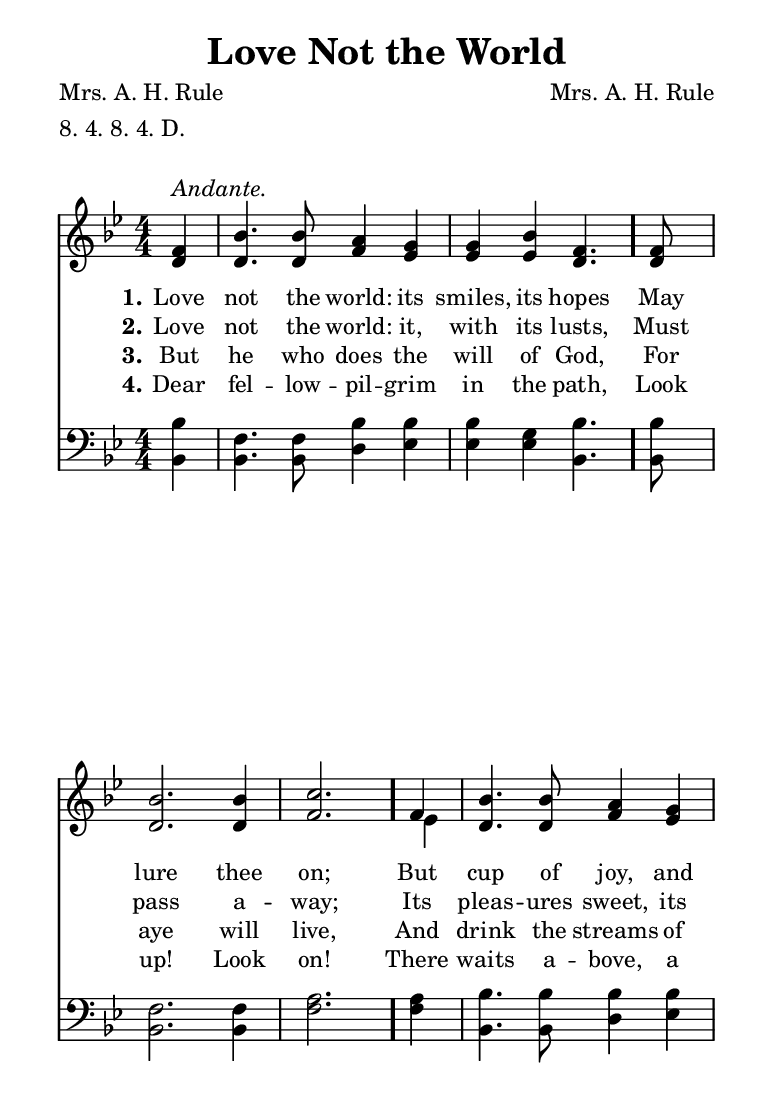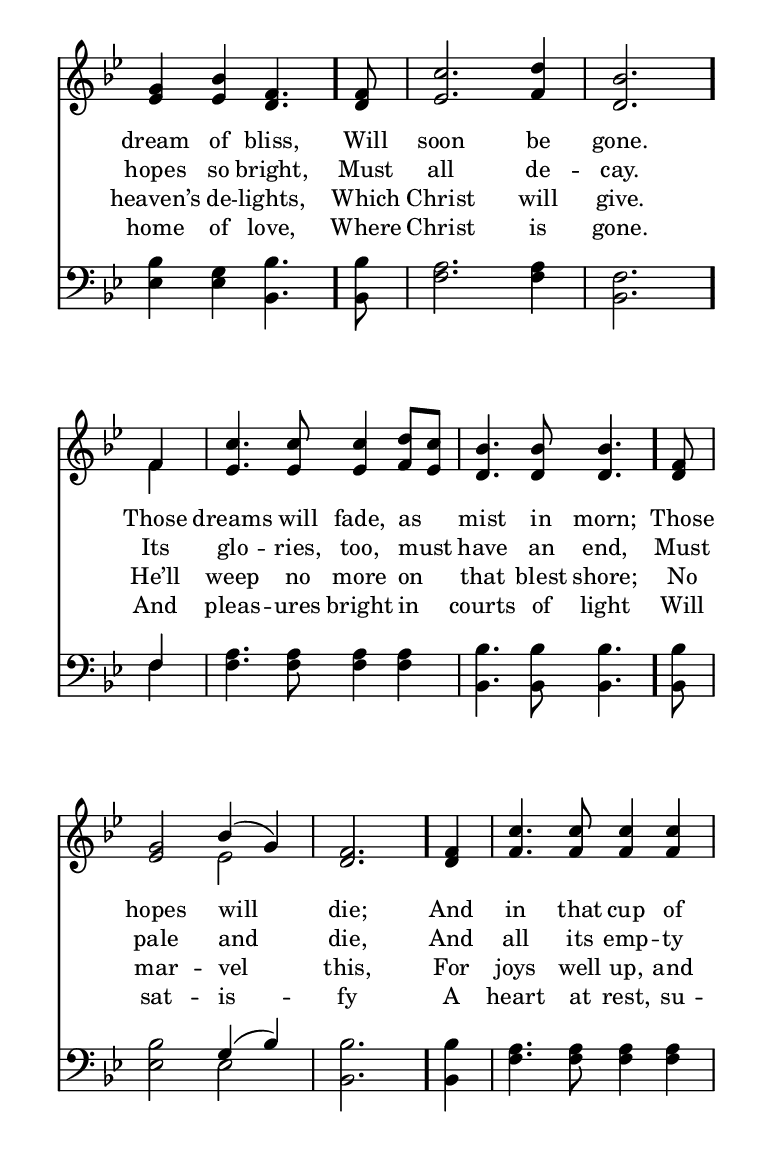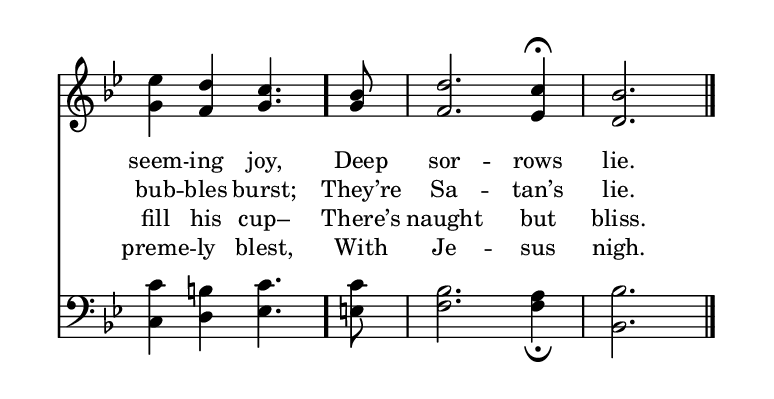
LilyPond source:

\include "common/global.ily"
\paper {
  \include "common/paper.ily"
  system-count = #(cond (is-eogsized 4) (#t #f))
}

\header{
  hymnnumber = "238"
  title = "Love Not the World"
  tunename = ""
  meter = "8. 4. 8. 4. D."
  poet = "Mrs. A. H. Rule"
  composer = "Mrs. A. H. Rule"
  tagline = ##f
}

ta = { \tempo 4=90 }
tb = { \tempo 4=45 }

global = {
  \include "common/overrides.ily"
  \override Staff.TimeSignature.style = #'numbered
  \time 4/4
  \override Score.MetronomeMark.transparent = ##t % hide all fermata changes too
  \ta
  \key bes \major
  \partial 4
  \autoBeamOff
}

patternA = { \ta c4 | c4. c8 c4 c4 | c4 c4 c4. }
patternB = { \ta c8 | c2. c4 | c2. }
patternC = { \ta c4 | c4. c8 c4 c8[ c] | c4. c8 c4. }
patternD = { \ta c4 | c4. c8 c4 c4 | c4. c8 c4. }
patternE = { \ta c8 | c2. \tb c4 \ta | c2. }

notesSoprano = {
\global
\relative c' {

  \changePitch \patternA { f^\markup{\italic Andante.} | bes bes a g | g bes f }
  \changePitch \patternB { f | bes bes c } \eogbreak
  \changePitch \patternA { f, | bes bes a g | g bes f }
  \changePitch \patternB { f | c' d | bes } \eogbreak
  \changePitch \patternC { f | c' c c d c | bes bes bes }
  f8 | g2 bes4( g) | f2. \eogbreak
  \changePitch \patternA { f | c' c c c | ees d c }
  \changePitch \patternE { bes | d c\fermata | bes }

  \bar "|."

}
}

notesAlto = {
\global
\relative e' {

  \changePitch \patternA { d | d d f ees | ees ees d }
  \changePitch \patternB { d | d d | f }
  \changePitch \patternA { ees | d d f ees | ees ees d }
  \changePitch \patternB { d | ees f | d }
  \changePitch \patternC { f | ees ees ees f ees | d d d }
  d8 | ees2 ees | d2.
  \changePitch \patternA { d | f f f f | g f g }
  \changePitch \patternE { g | f ees | d }

}
}

notesTenor = {
\global
\relative a {

  \changePitch \patternA { bes | f f bes bes | bes g bes }
  \changePitch \patternB { bes | f f | a }
  \changePitch \patternA { a | bes bes bes bes | bes g bes }
  \changePitch \patternB { bes | a a | f }
  \changePitch \patternD { f | a a a a | bes bes bes }
  bes8 | bes2 g4( bes) | bes2.
  \changePitch \patternA { bes | a a a a | c b c }
  \changePitch \patternE { c | bes a | bes }

}
}

notesBass = {
\global
\relative f, {

  \changePitch \patternA { bes | bes bes d ees | ees ees bes }
  \changePitch \patternB { bes | bes bes | f' }
  \changePitch \patternA { f | bes, bes d ees | ees ees bes }
  \changePitch \patternB { bes | f' f | bes, }
  \changePitch \patternD { f' | f f f f | bes, bes bes }
  bes8 | ees2 ees | bes2.
  \changePitch \patternA { bes | f' f f f | c d ees }
  \changePitch \patternE { e | f f_\fermata | bes, }

}
}

wordsA = \lyricmode {
\set stanza = "1."

Love not the world: its smiles, its hopes \bar "."
May lure thee on; \bar "."
But cup of joy, and dream of bliss, \bar "."
Will soon be gone. \bar "."
Those dreams will fade, as mist in morn; \bar "."
Those hopes will die; \bar "."
And in that cup of seem -- ing joy, \bar "."
Deep sor -- rows lie. \bar "."

}

wordsB = \lyricmode {
\set stanza = "2."

Love not the world: it, with its lusts,
Must pass a -- way;
Its pleas -- ures sweet, its hopes so bright,
Must all de -- cay.
Its glo -- ries, too, must have an end,
Must pale and die,
And all its emp -- ty bub -- bles burst;
They’re Sa -- tan’s lie.

}

wordsC = \lyricmode {
\set stanza = "3."

But he who does the will of God,
For aye will live,
And drink the streams of heaven’s de -- lights,
Which Christ will give.
He’ll weep no more on that blest shore;
No mar -- vel this,
For joys well up, and fill his cup–
There’s naught but bliss.

}

wordsD = \lyricmode {
\set stanza = "4."

Dear fel -- low -- pil -- grim in the path,
Look up! Look on!
There waits a -- bove, a home of love,
Where Christ is gone.
And pleas -- ures bright in courts of light
Will sat -- is -- fy
A heart at rest, su -- preme -- ly blest,
With Je -- sus nigh.

}

\score {
  \context ChoirStaff <<
    \context Staff = upper <<
      \set Staff.autoBeaming = ##f
      \set ChoirStaff.systemStartDelimiter = #'SystemStartBar
      \set ChoirStaff.printPartCombineTexts = ##f
      \partcombine #'(2 . 9) \notesSoprano \notesAlto
      \context NullVoice = sopranos { \voiceOne << \notesSoprano >> }
      \context NullVoice = altos { \voiceTwo << \notesAlto >> }
      \context Lyrics = one   \lyricsto sopranos \wordsA
      \context Lyrics = two   \lyricsto sopranos \wordsB
      \context Lyrics = three \lyricsto sopranos \wordsC
      \context Lyrics = four  \lyricsto sopranos \wordsD
    >>
    \context Staff = men <<
      \set Staff.autoBeaming = ##f
      \clef bass
      \set ChoirStaff.printPartCombineTexts = ##f
      \partcombine #'(2 . 9) \notesTenor \notesBass
      \context NullVoice = tenors { \voiceOne << \notesTenor >> }
      \context NullVoice = basses { \voiceTwo << \notesBass >> }
    >>
  >>
  \layout {
    \include "common/layout.ily"
  }
  \midi{
    \include "common/midi.ily"
  }
}

\version "2.19.49"  % necessary for upgrading to future LilyPond versions.

% vi:set et ts=2 sw=2 ai nocindent syntax=lilypond:
